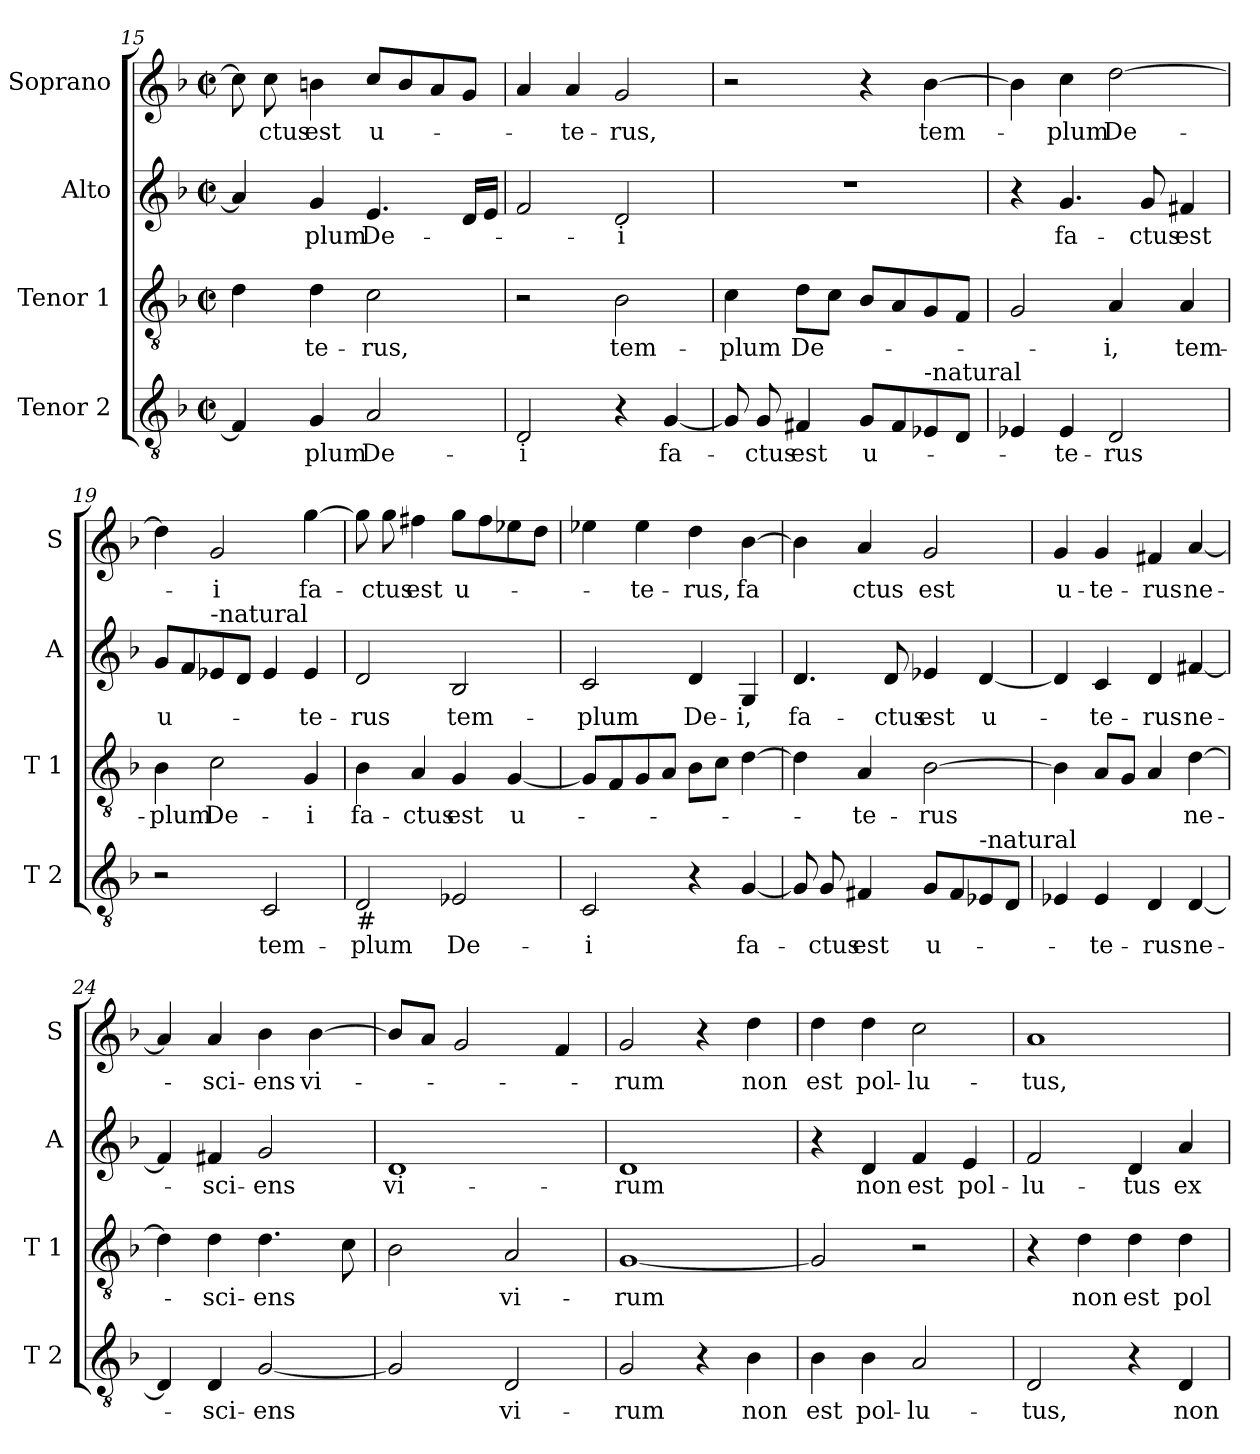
**kern	**text	**kern	**text	**kern	**text	**kern	**text
*part4	*part4	*part3	*part3	*part2	*part2	*part1	*part1
*staff4	*staff4	*staff3	*staff3	*staff2	*staff2	*staff1	*staff1
*I"Tenor 2	*	*I"Tenor 1	*	*I"Alto	*	*I"Soprano	*
*I'T 2	*	*I'T 1	*	*I'A	*	*I'S	*
*clefGv2	*	*clefGv2	*	*clefG2	*	*clefG2	*
*k[b-]	*	*k[b-]	*	*k[b-]	*	*k[b-]	*
*F:	*	*F:	*	*F:	*	*F:	*
*M2/2	*	*M2/2	*	*M2/2	*	*M2/2	*
*met(c|)	*	*met(c|)	*	*met(c|)	*	*met(c|)	*
=15	=15	=15	=15	=15	=15	=15	=15
4F/]	.	4d\	.	4a/]	.	8cc\]	.
!	!	!	!	!	!	!	!LO:LY:b
.	.	.	.	.	.	8cc\	-ctus
!	!LO:LY:b	!	!LO:LY:b	!	!LO:LY:b	!	!LO:LY:b
4G/	-plum	4d\	-te-	4g/	-plum	4bn\	est
!	!LO:LY:b	!	!LO:LY:b	!	!LO:LY:b	!	!LO:LY:b
2A/	De-	2c\	-rus,	4.e/	De-	8cc/L	u-
.	.	.	.	.	.	8b/	.
.	.	.	.	.	.	8a/	.
.	.	.	.	16d/LL	.	8g/J	.
.	.	.	.	16e/JJ	.	.	.
=16	=16	=16	=16	=16	=16	=16	=16
!	!LO:LY:b	!	!	!	!	!	!
2D/	-i	2r	.	2f/	.	4a/	.
!	!	!	!	!	!	!	!LO:LY:b
.	.	.	.	.	.	4a/	-te-
!	!	!	!LO:LY:b	!	!LO:LY:b	!	!LO:LY:b
4r	.	2B-\	tem-	2d/	-i	2g/	-rus,
!	!LO:LY:b	!	!	!	!	!	!
[4G/	fa-	.	.	.	.	.	.
=17	=17	=17	=17	=17	=17	=17	=17
!	!	!	!LO:LY:b	!	!	!	!
8G/]	.	4c\	-plum	1r	.	2r	.
!	!LO:LY:b	!	!	!	!	!	!
8G/	-ctus	.	.	.	.	.	.
!	!LO:LY:b	!	!LO:LY:b	!	!	!	!
4F#X/	est	8d\L	De-	.	.	.	.
.	.	8c\J	.	.	.	.	.
!	!LO:LY:b	!	!	!	!	!	!
8G/L	u-	8B-/L	.	.	.	4r	.
8F#/	.	8A/	.	.	.	.	.
!LO:TX:a:t=-natural	!	!	!	!	!	!	!
!	!	!	!	!	!	!	!LO:LY:b
8E-X/	.	8G/	.	.	.	[4b-\	tem-
8D/J	.	8F/J	.	.	.	.	.
=18	=18	=18	=18	=18	=18	=18	=18
4E-X/	.	2G/	.	4r	.	4b-\]	.
!	!LO:LY:b	!	!	!	!LO:LY:b	!	!LO:LY:b
4E-/	-te-	.	.	4.g/	fa-	4cc\	-plum
!	!LO:LY:b	!	!LO:LY:b	!	!	!	!LO:LY:b
2D/	-rus	4A/	-i,	.	.	[2dd\	De-
!	!	!	!	!	!LO:LY:b	!	!
.	.	.	.	8g/	-ctus	.	.
!	!	!	!LO:LY:b	!	!LO:LY:b	!	!
.	.	4A/	tem-	4f#X/	est	.	.
!!LO:PB:g=z
=19	=19	=19	=19	=19	=19	=19	=19
!	!	!	!LO:LY:b	!	!LO:LY:b	!	!
2r	.	4B-\	-plum	8g/L	u-	4dd\]	.
.	.	.	.	8f/	.	.	.
!	!	!	!	!LO:TX:a:t=-natural	!	!	!
!	!	!	!LO:LY:b	!	!	!	!LO:LY:b
.	.	2c\	De-	8e-X/	.	2g/	-i
.	.	.	.	8d/J	.	.	.
!	!LO:LY:b	!	!	!	!	!	!
2C/	tem-	.	.	4e-/	.	.	.
!	!	!	!LO:LY:b	!	!LO:LY:b	!	!LO:LY:b
.	.	4G/	-i	4e-/	-te-	[4gg\	fa-
=20	=20	=20	=20	=20	=20	=20	=20
!LO:TX:b:t=#	!	!	!	!	!	!	!
!	!LO:LY:b	!	!LO:LY:b	!	!LO:LY:b	!	!
2D/	-plum	4B-\	fa-	2d/	-rus	8gg\]	.
!	!	!	!	!	!	!	!LO:LY:b
.	.	.	.	.	.	8gg\	-ctus
!	!	!	!LO:LY:b	!	!	!	!LO:LY:b
.	.	4A/	-ctus	.	.	4ff#X\	est
!	!LO:LY:b	!	!LO:LY:b	!	!LO:LY:b	!	!LO:LY:b
2E-X/	De-	4G/	est	2B-/	tem-	8gg\L	u-
.	.	.	.	.	.	8ff#\	.
!	!	!	!LO:LY:b	!	!	!	!
.	.	[4G/	u-	.	.	8ee-X\	.
.	.	.	.	.	.	8dd\J	.
=21	=21	=21	=21	=21	=21	=21	=21
!	!LO:LY:b	!	!	!	!LO:LY:b	!	!
2C/	-i	8G/L]	.	2c/	-plum	4ee-X\	.
.	.	8F/	.	.	.	.	.
!	!	!	!	!	!	!	!LO:LY:b
.	.	8G/	.	.	.	4ee-\	-te-
.	.	8A/J	.	.	.	.	.
!	!	!	!	!	!LO:LY:b	!	!LO:LY:b
4r	.	8B-\L	.	4d/	De-	4dd\	-rus,
.	.	8c\J	.	.	.	.	.
!	!LO:LY:b	!	!	!	!LO:LY:b	!	!LO:LY:b
[4G/	fa-	[4d\	.	4G/	-i,	[4b-\	fa
=22	=22	=22	=22	=22	=22	=22	=22
!	!	!	!	!	!LO:LY:b	!	!
8G/]	.	4d\]	.	4.d/	fa-	4b-\]	.
!	!LO:LY:b	!	!	!	!	!	!
8G/	-ctus	.	.	.	.	.	.
!	!LO:LY:b	!	!LO:LY:b	!	!	!	!LO:LY:b
4F#X/	est	4A/	-te-	.	.	4a/	ctus
!	!	!	!	!	!LO:LY:b	!	!
.	.	.	.	8d/	-ctus	.	.
!	!LO:LY:b	!	!LO:LY:b	!	!LO:LY:b	!	!LO:LY:b
8G/L	u-	[2B-\	-rus	4e-X/	est	2g/	est
8F#/	.	.	.	.	.	.	.
!LO:TX:a:t=-natural	!	!	!	!	!	!	!
!	!	!	!	!	!LO:LY:b	!	!
8E-X/	.	.	.	[4d/	u-	.	.
8D/J	.	.	.	.	.	.	.
=23	=23	=23	=23	=23	=23	=23	=23
!	!	!	!	!	!	!	!LO:LY:b
4E-X/	.	4B-\]	.	4d/]	.	4g/	u-
!	!LO:LY:b	!	!	!	!LO:LY:b	!	!LO:LY:b
4E-/	-te-	8A/L	.	4c/	-te-	4g/	-te-
.	.	8G/J	.	.	.	.	.
!	!LO:LY:b	!	!	!	!LO:LY:b	!	!LO:LY:b
4D/	-rus	4A/	.	4d/	-rus	4f#X/	-rus
!	!LO:LY:b	!	!LO:LY:b	!	!LO:LY:b	!	!LO:LY:b
[4D/	ne-	[4d\	ne-	[4f#X/	ne-	[4a/	ne-
=24	=24	=24	=24	=24	=24	=24	=24
4D/]	.	4d\]	.	4f#/]	.	4a/]	.
!	!LO:LY:b	!	!LO:LY:b	!	!LO:LY:b	!	!LO:LY:b
4D/	-sci-	4d\	-sci-	4f#X/	-sci-	4a/	-sci-
!	!LO:LY:b	!	!LO:LY:b	!	!LO:LY:b	!	!LO:LY:b
[2G/	-ens	4.d\	-ens	2g/	-ens	4b-\	-ens
!	!	!	!	!	!	!	!LO:LY:b
.	.	.	.	.	.	[4b-\	vi-
.	.	8c\	.	.	.	.	.
!!LO:LB:g=z
=25	=25	=25	=25	=25	=25	=25	=25
!	!	!	!	!	!LO:LY:b	!	!
2G/]	.	2B-\	.	1d	vi-	8b-/L]	.
.	.	.	.	.	.	8a/J	.
.	.	.	.	.	.	2g/	.
!	!LO:LY:b	!	!LO:LY:b	!	!	!	!
2D/	vi-	2A/	vi-	.	.	.	.
.	.	.	.	.	.	4f/	.
=26	=26	=26	=26	=26	=26	=26	=26
!	!LO:LY:b	!	!LO:LY:b	!	!LO:LY:b	!	!LO:LY:b
2G/	-rum	[1G	-rum	1d	-rum	2g/	-rum
4r	.	.	.	.	.	4r	.
!	!LO:LY:b	!	!	!	!	!	!LO:LY:b
4B-\	non	.	.	.	.	4dd\	non
=27	=27	=27	=27	=27	=27	=27	=27
!	!LO:LY:b	!	!	!	!	!	!LO:LY:b
4B-\	est	2G/]	.	4r	.	4dd\	est
!	!LO:LY:b	!	!	!	!LO:LY:b	!	!LO:LY:b
4B-\	pol-	.	.	4d/	non	4dd\	pol-
!	!LO:LY:b	!	!	!	!LO:LY:b	!	!LO:LY:b
2A/	-lu-	2r	.	4f/	est	2cc\	-lu-
!	!	!	!	!	!LO:LY:b	!	!
.	.	.	.	4e/	pol-	.	.
=28	=28	=28	=28	=28	=28	=28	=28
!	!LO:LY:b	!	!	!	!LO:LY:b	!	!LO:LY:b
2D/	-tus,	4r	.	2f/	-lu-	1a	-tus,
!	!	!	!LO:LY:b	!	!	!	!
.	.	4d\	non	.	.	.	.
!	!	!	!LO:LY:b	!	!LO:LY:b	!	!
4r	.	4d\	est	4d/	-tus	.	.
!	!LO:LY:b	!	!LO:LY:b	!	!LO:LY:b	!	!
4D/	non	4d\	pol-	4a/	ex	.	.
=	=	=	=	=	=	=	=
*-	*-	*-	*-	*-	*-	*-	*-
